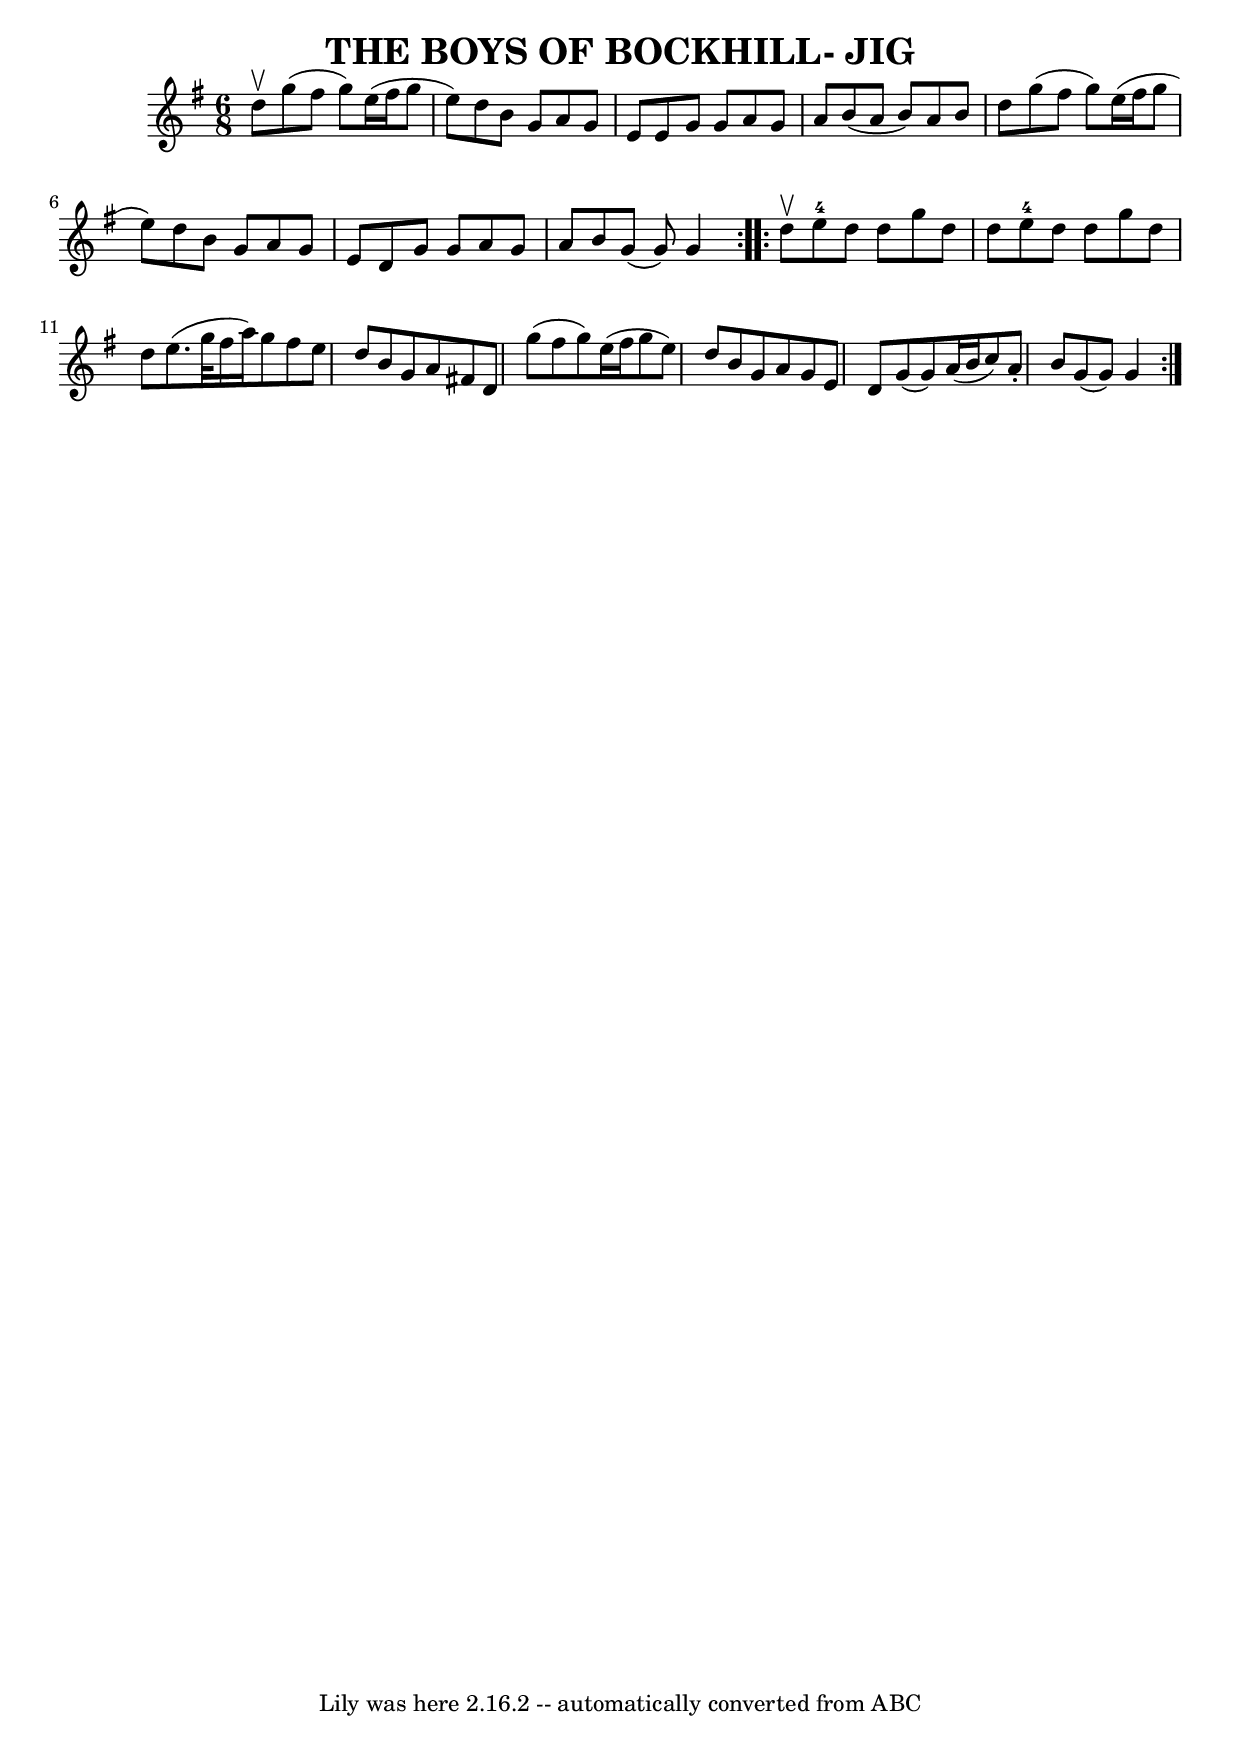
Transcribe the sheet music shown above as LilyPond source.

\version "2.16.2"
\include "Mammoth.ily"
\header {
  %% book = "Ryan's Mammoth Collection of Fiddle Tunes"
  crossRefNumber = "1"
  footnotes = ""
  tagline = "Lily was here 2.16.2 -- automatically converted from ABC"
  title = "THE BOYS OF BOCKHILL- JIG"

}
voicedefault =  {



  \repeat volta 2 {

    \time 6/8 
    \key g \major
    d''8^\upbow       |
    g''8 (fis''8 g''8 
    ) e''16 (fis''16 g''8 e''8)   |
    d''8 b'8 g'8    
    a'8 g'8 e'8    |
    e'8 g'8 g'8 a'8 g'8 a'8    
    |
    b'8 (a'8 b'8) a'8 b'8 d''8        |
    g''8 (
    fis''8 g''8) e''16 (fis''16 g''8 e''8)   |
    d''8  
    b'8 g'8 a'8 g'8 e'8    |
    d'8 g'8 g'8 a'8 g'8 
    a'8    |
    b'8 g'8 (g'8) g'4    
  }     
  \repeat volta 2 {
    
    d''8^\upbow       |
    e''8-4 d''8 d''8 g''8 d''8    
    d''8    |
    e''8-4 d''8 d''8 g''8 d''8 d''8    
    |
    e''8. (g''32 fis''16 a''16) g''8 fis''8 e''8    
    |
    d''8 b'8 g'8 a'8 fis'!8 d'8        |
    g''8 (
    fis''8 g''8) e''16 (fis''16 g''8 e''8)   |
    d''8   
    b'8 g'8 a'8 g'8 e'8    |
    d'8 g'8 (g'8) a'16 (
    b'16 c''8) a'8-.   |
    b'8 g'8 (g'8) g'4    
  }   

}

\score{
  <<

    \context Staff="default"
    {
      \voicedefault 
      
    }

  >>
  \layout {
    
  }
  \midi {
  }

}
